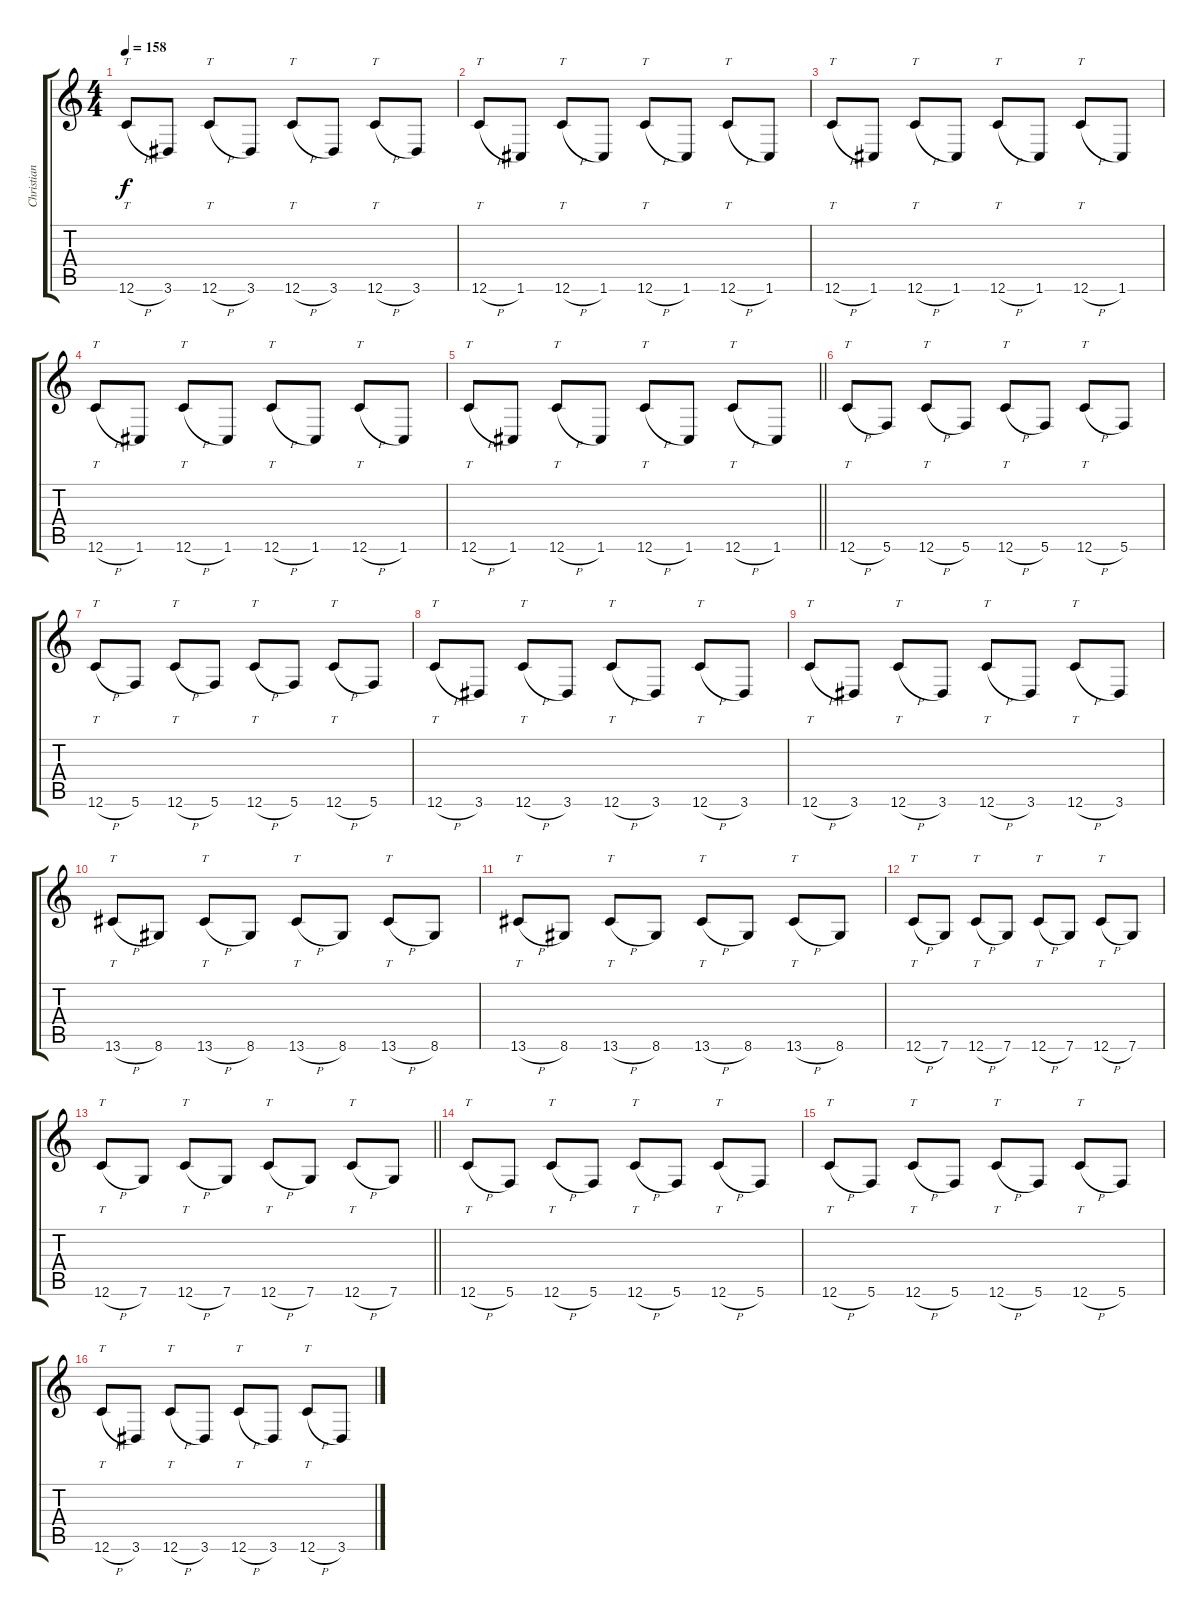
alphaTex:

\track ("Christian Andreu" "Christian ") {instrument distortionguitar}
\staff {score tabs}
\tuning (D4 A3 F3 C3 G2 C2) {hide}
\ts (4 4)
\tempo 158
\clef g2
\ks c
12.6{h}.8{tt dy f} 3.6.8 12.6{h}.8{tt} 3.6.8 12.6{h}.8{tt} 3.6.8 12.6{h}.8{tt} 3.6.8 |
12.6{h}.8{tt} 1.6.8 12.6{h}.8{tt} 1.6.8 12.6{h}.8{tt} 1.6.8 12.6{h}.8{tt} 1.6.8 |
12.6{h}.8{tt} 1.6.8 12.6{h}.8{tt} 1.6.8 12.6{h}.8{tt} 1.6.8 12.6{h}.8{tt} 1.6.8 |
12.6{h}.8{tt} 1.6.8 12.6{h}.8{tt} 1.6.8 12.6{h}.8{tt} 1.6.8 12.6{h}.8{tt} 1.6.8 |
\barLineRight lightlight
12.6{h}.8{tt} 1.6.8 12.6{h}.8{tt} 1.6.8 12.6{h}.8{tt} 1.6.8 12.6{h}.8{tt} 1.6.8 |
\section ("" "")
12.6{h}.8{tt} 5.6.8 12.6{h}.8{tt} 5.6.8 12.6{h}.8{tt} 5.6.8 12.6{h}.8{tt} 5.6.8 |
12.6{h}.8{tt} 5.6.8 12.6{h}.8{tt} 5.6.8 12.6{h}.8{tt} 5.6.8 12.6{h}.8{tt} 5.6.8 |
12.6{h}.8{tt} 3.6.8 12.6{h}.8{tt} 3.6.8 12.6{h}.8{tt} 3.6.8 12.6{h}.8{tt} 3.6.8 |
12.6{h}.8{tt} 3.6.8 12.6{h}.8{tt} 3.6.8 12.6{h}.8{tt} 3.6.8 12.6{h}.8{tt} 3.6.8 |
13.6{h}.8{tt} 8.6.8 13.6{h}.8{tt} 8.6.8 13.6{h}.8{tt} 8.6.8 13.6{h}.8{tt} 8.6.8 |
13.6{h}.8{tt} 8.6.8 13.6{h}.8{tt} 8.6.8 13.6{h}.8{tt} 8.6.8 13.6{h}.8{tt} 8.6.8 |
12.6{h}.8{tt} 7.6.8 12.6{h}.8{tt} 7.6.8 12.6{h}.8{tt} 7.6.8 12.6{h}.8{tt} 7.6.8 |
\barLineRight lightlight
12.6{h}.8{tt} 7.6.8 12.6{h}.8{tt} 7.6.8 12.6{h}.8{tt} 7.6.8 12.6{h}.8{tt} 7.6.8 |
\section ("" "")
12.6{h}.8{tt} 5.6.8 12.6{h}.8{tt} 5.6.8 12.6{h}.8{tt} 5.6.8 12.6{h}.8{tt} 5.6.8 |
12.6{h}.8{tt} 5.6.8 12.6{h}.8{tt} 5.6.8 12.6{h}.8{tt} 5.6.8 12.6{h}.8{tt} 5.6.8 |
12.6{h}.8{tt} 3.6.8 12.6{h}.8{tt} 3.6.8 12.6{h}.8{tt} 3.6.8 12.6{h}.8{tt} 3.6.8
